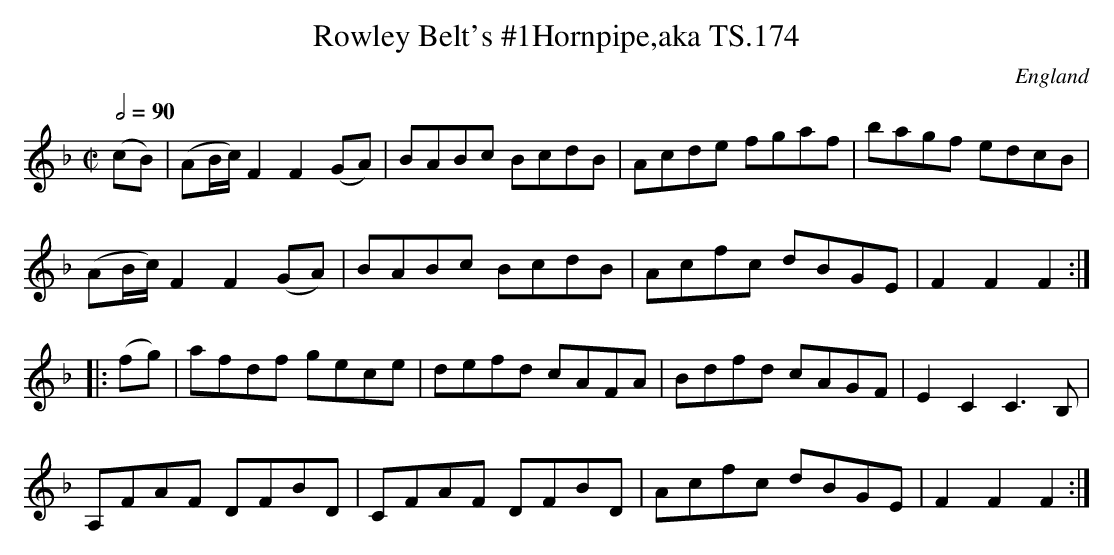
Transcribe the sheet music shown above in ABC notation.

X:1
T:Rowley Belt's #1Hornpipe,aka TS.174
M:C|
L:1/8
Q:1/2=90
O:England
notC:untitled 'Hornpipe' in MS
'Rowley Belt'
K:F major
(cB)|(AB/c/)F2F2(GA)|BABc BcdB|Acde fgaf|bagf edcB|!
(AB/c/)F2F2(GA)|BABc BcdB|Acfc dBGE|F2F2F2:|!
|:(fg)|afdf gece|defd cAFA|Bdfd cAGF|E2C2C3B,|!
A,FAF DFBD|CFAF DFBD|Acfc dBGE|F2F2F2:|]
